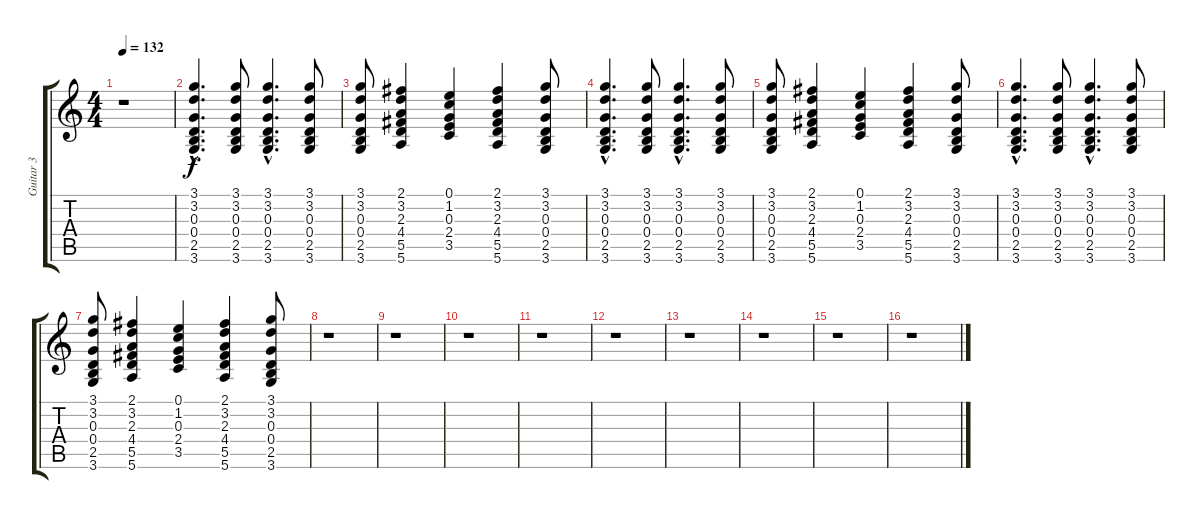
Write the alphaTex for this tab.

\track ("Guitar 3" "Guitar 3") {instrument acousticguitarsteel}
\staff {score tabs}
\tuning (E4 B3 G3 D3 A2 E2) {hide}
\ts (4 4)
\tempo 132
\clef g2
\ks c
r.1{dy f} |
(3.1{hac} 3.2{hac} 0.3{hac} 0.4{hac} 2.5{hac} 3.6{hac}).4{d} (3.1 3.2 0.3 0.4 2.5 3.6).8 (3.1{hac} 3.2{hac} 0.3{hac} 0.4{hac} 2.5{hac} 3.6{hac}).4{d} (3.1 3.2 0.3 0.4 2.5 3.6).8 |
(3.1 3.2 0.3 0.4 2.5 3.6).8 (2.1 3.2 2.3 4.4 5.5 5.6).4 (0.1 1.2 0.3 2.4 3.5).4 (2.1 3.2 2.3 4.4 5.5 5.6).4 (3.1 3.2 0.3 0.4 2.5 3.6).8 |
(3.1{hac} 3.2{hac} 0.3{hac} 0.4{hac} 2.5{hac} 3.6{hac}).4{d} (3.1 3.2 0.3 0.4 2.5 3.6).8 (3.1{hac} 3.2{hac} 0.3{hac} 0.4{hac} 2.5{hac} 3.6{hac}).4{d} (3.1 3.2 0.3 0.4 2.5 3.6).8 |
(3.1 3.2 0.3 0.4 2.5 3.6).8 (2.1 3.2 2.3 4.4 5.5 5.6).4 (0.1 1.2 0.3 2.4 3.5).4 (2.1 3.2 2.3 4.4 5.5 5.6).4 (3.1 3.2 0.3 0.4 2.5 3.6).8 |
(3.1{hac} 3.2{hac} 0.3{hac} 0.4{hac} 2.5{hac} 3.6{hac}).4{d} (3.1 3.2 0.3 0.4 2.5 3.6).8 (3.1{hac} 3.2{hac} 0.3{hac} 0.4{hac} 2.5{hac} 3.6{hac}).4{d} (3.1 3.2 0.3 0.4 2.5 3.6).8 |
(3.1 3.2 0.3 0.4 2.5 3.6).8 (2.1 3.2 2.3 4.4 5.5 5.6).4 (0.1 1.2 0.3 2.4 3.5).4 (2.1 3.2 2.3 4.4 5.5 5.6).4 (3.1 3.2 0.3 0.4 2.5 3.6).8 |
r.1 |
r.1 |
r.1 |
r.1 |
r.1 |
r.1 |
r.1 |
r.1 |
r.1
